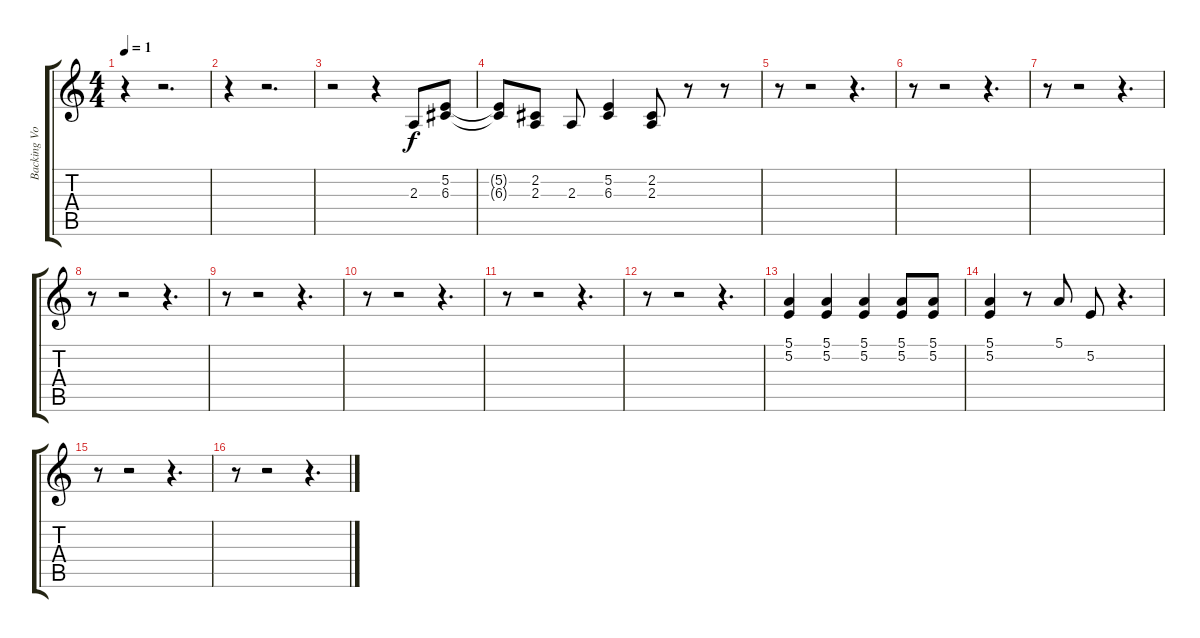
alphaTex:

\track ("Backing Vocal 2" "Backing Vo") {instrument lead6voice}
\staff {score tabs}
\tuning (E4 B3 G3 D3 A2 E2) {hide}
\ts (4 4)
\tempo 1
\clef g2
\ks c
r.4{dy f} r.2{d} |
r.4 r.2{d} |
r.2 r.4 2.3.8 (5.2 6.3).8 |
(5.2{t} 6.3{t}).8 (2.2 2.3).8 2.3.8 (5.2 6.3).4 (2.2 2.3).8 r.8 r.8 |
r.8 r.2 r.4{d} |
r.8 r.2 r.4{d} |
r.8 r.2 r.4{d} |
r.8 r.2 r.4{d} |
r.8 r.2 r.4{d} |
r.8 r.2 r.4{d} |
r.8 r.2 r.4{d} |
r.8 r.2 r.4{d} |
(5.1 5.2).4 (5.1 5.2).4 (5.1 5.2).4 (5.1 5.2).8 (5.1 5.2).8 |
(5.1 5.2).4 r.8 5.1.8 5.2.8 r.4{d} |
r.8 r.2 r.4{d} |
r.8 r.2 r.4{d}
